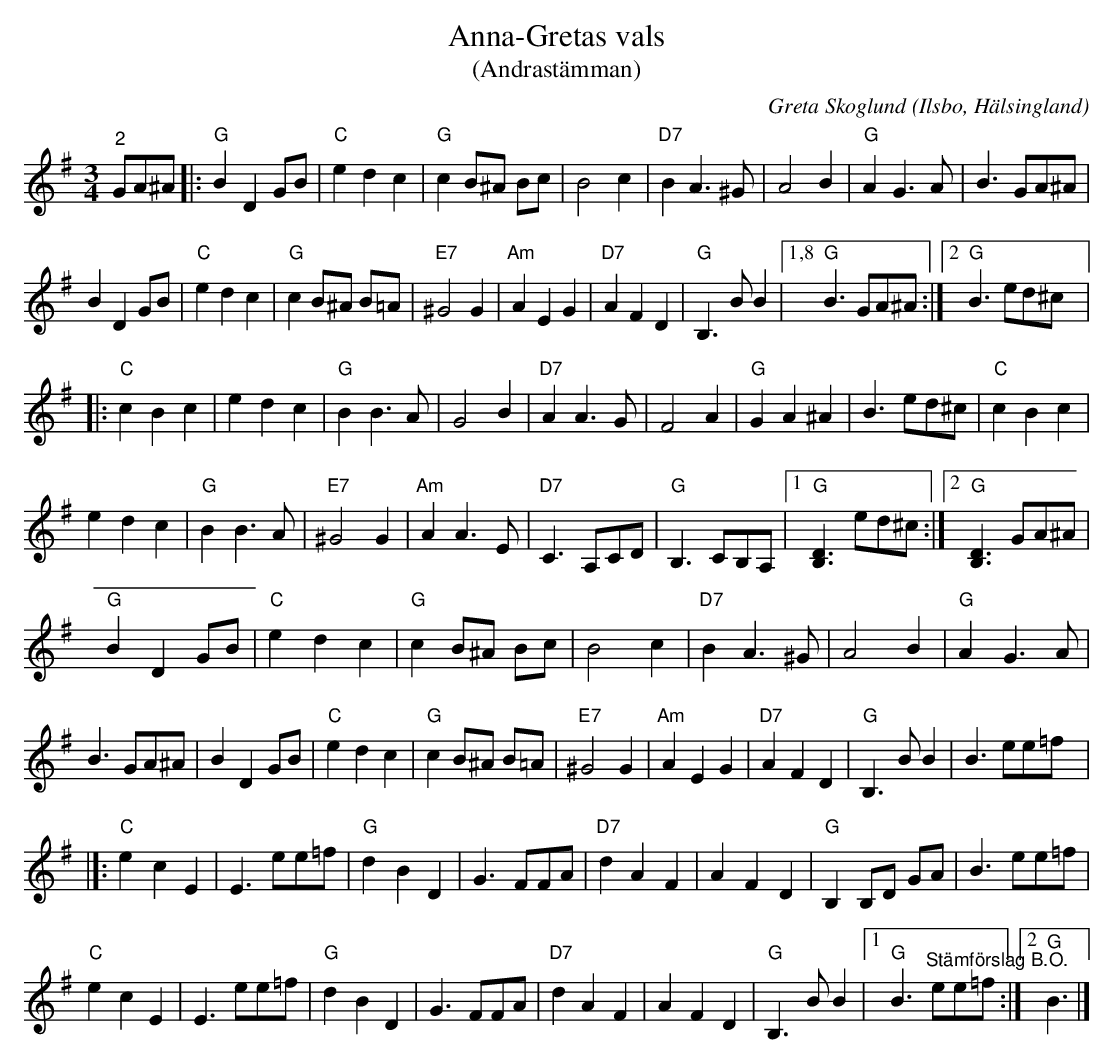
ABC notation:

X:1
T:Anna-Gretas vals
T:(Andrastämman)
C:Greta Skoglund
O:Ilsbo, Hälsingland
L:1/8
M:3/4
K:G
V:2
"^2" GA^A |:"G" B2 D2 GB |"C" e2 d2 c2 |"G" c2 B^A Bc | B4 c2 |"D7" B2 A3 ^G | A4 B2 | "G" A2 G3 A | B3 GA^A |
B2 D2 GB |"C" e2 d2 c2 |"G" c2 B^A B=A |"E7" ^G4 G2 |"Am" A2 E2 G2 | "D7" A2 F2 D2 |"G" B,3 B B2 |1,8"G" B3 GA^A :|2"G" B3 ed^c |:
"C" c2 B2 c2 | e2 d2 c2 | "G" B2 B3 A | G4 B2 |"D7" A2 A3 G | F4 A2 |"G" G2 A2 ^A2 | B3 ed^c |"C" c2 B2 c2 |
e2 d2 c2 | "G" B2 B3 A |"E7" ^G4 G2 |"Am" A2 A3 E |"D7" C3 A,CD |"G" B,3 CB,A, |1"G" [B,D]3 ed^c :|2 "G" [B,D]3 GA^A |
"G" B2 D2 GB |"C" e2 d2 c2 |"G" c2 B^A Bc | B4 c2 |"D7" B2 A3 ^G | A4 B2 | "G" A2 G3 A |
B3 GA^A | B2 D2 GB |"C" e2 d2 c2 |"G" c2 B^A B=A |"E7" ^G4 G2 |"Am" A2 E2 G2 | "D7" A2 F2 D2 |"G" B,3 B B2 | B3 ee=f |]:
"C" e2 c2 E2 | E3 ee=f |"G" d2 B2 D2 | G3 FFA | "D7" d2 A2 F2 | A2 F2 D2 |"G" B,2 B,D GA | B3 ee=f |
"C" e2 c2 E2 | E3 ee=f |"G" d2 B2 D2 | G3 FFA |"D7" d2 A2 F2 | A2 F2 D2 | "G" B,3 B B2 |1"G" B3"^Stämförslag B.O." ee=f :|2"G" B3 |]
